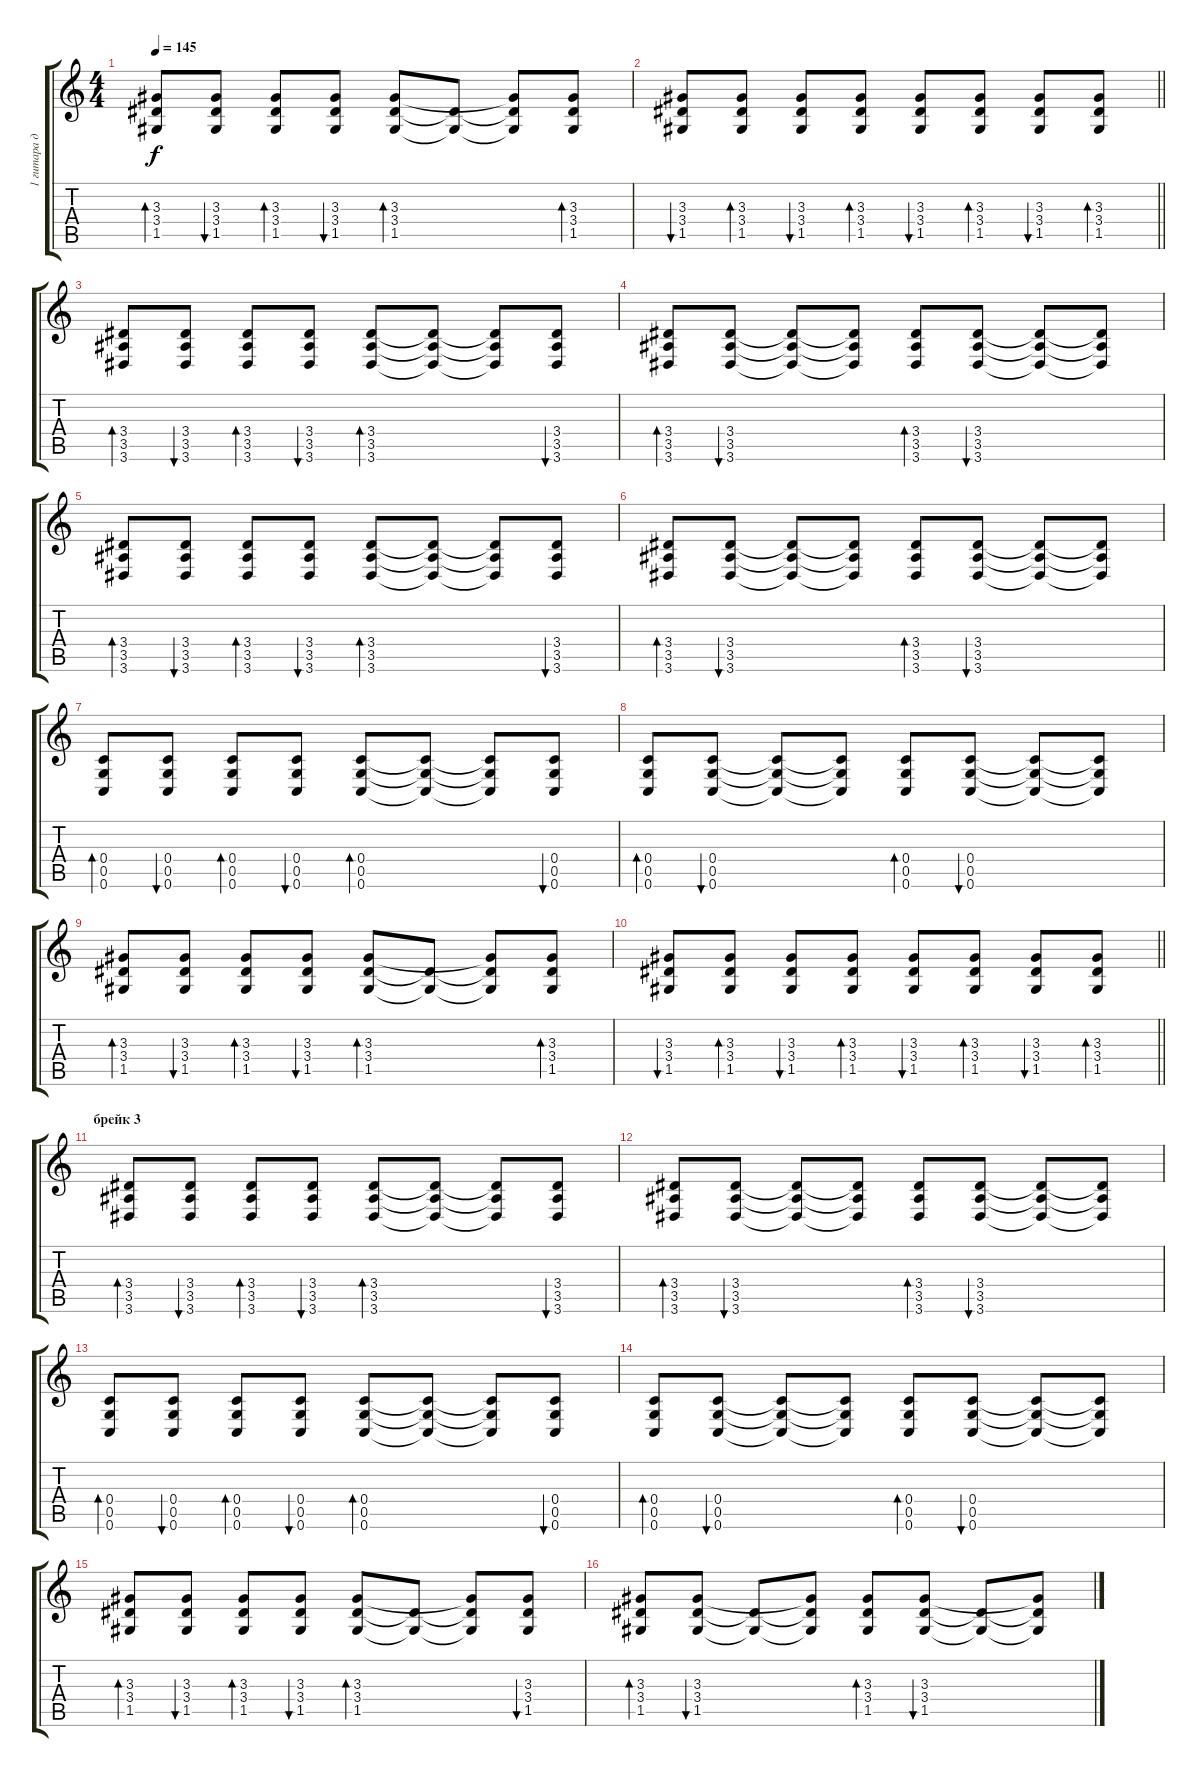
\track ("1 гитара дистр" "1 гитара д") {instrument distortionguitar}
\staff {score tabs}
\tuning (D4 A3 F3 C3 G2 C2) {hide}
\ts (4 4)
\tempo 145
\clef g2
\ks c
(3.3 3.4 1.5).8{bd 60 dy f} (3.3 3.4 1.5).8{bu 60} (3.3 3.4 1.5).8{bd 60} (3.3 3.4 1.5).8{bu 60} (3.3 3.4 1.5).8{bd 60} (3.4{t} 1.5{t}).8 (3.3{t} 3.4{t} 1.5{t}).8 (3.3 3.4 1.5).8{bd 60} |
\barLineRight lightlight
(3.3 3.4 1.5).8{bu 60} (3.3 3.4 1.5).8{bd 60} (3.3 3.4 1.5).8{bu 60} (3.3 3.4 1.5).8{bd 60} (3.3 3.4 1.5).8{bu 60} (3.3 3.4 1.5).8{bd 60} (3.3 3.4 1.5).8{bu 60} (3.3 3.4 1.5).8{bd 60} |
(3.4 3.5 3.6).8{bd 60} (3.4 3.5 3.6).8{bu 60} (3.4 3.5 3.6).8{bd 60} (3.4 3.5 3.6).8{bu 60} (3.4 3.5 3.6).8{bd 60} (3.4{t} 3.5{t} 3.6{t}).8 (3.4{t} 3.5{t} 3.6{t}).8 (3.4 3.5 3.6).8{bu 60} |
(3.4 3.5 3.6).8{bd 60} (3.4 3.5 3.6).8{bu 60} (3.4{t} 3.5{t} 3.6{t}).8 (3.4{t} 3.5{t} 3.6{t}).8 (3.4 3.5 3.6).8{bd 60} (3.4 3.5 3.6).8{bu 60} (3.4{t} 3.5{t} 3.6{t}).8 (3.4{t} 3.5{t} 3.6{t}).8 |
(3.4 3.5 3.6).8{bd 60} (3.4 3.5 3.6).8{bu 60} (3.4 3.5 3.6).8{bd 60} (3.4 3.5 3.6).8{bu 60} (3.4 3.5 3.6).8{bd 60} (3.4{t} 3.5{t} 3.6{t}).8 (3.4{t} 3.5{t} 3.6{t}).8 (3.4 3.5 3.6).8{bu 60} |
(3.4 3.5 3.6).8{bd 60} (3.4 3.5 3.6).8{bu 60} (3.4{t} 3.5{t} 3.6{t}).8 (3.4{t} 3.5{t} 3.6{t}).8 (3.4 3.5 3.6).8{bd 60} (3.4 3.5 3.6).8{bu 60} (3.4{t} 3.5{t} 3.6{t}).8 (3.4{t} 3.5{t} 3.6{t}).8 |
(0.4 0.5 0.6).8{bd 60} (0.4 0.5 0.6).8{bu 60} (0.4 0.5 0.6).8{bd 60} (0.4 0.5 0.6).8{bu 60} (0.4 0.5 0.6).8{bd 60} (0.4{t} 0.5{t} 0.6{t}).8 (0.4{t} 0.5{t} 0.6{t}).8 (0.4 0.5 0.6).8{bu 60} |
(0.4 0.5 0.6).8{bd 60} (0.4 0.5 0.6).8{bu 60} (0.4{t} 0.5{t} 0.6{t}).8 (0.4{t} 0.5{t} 0.6{t}).8 (0.4 0.5 0.6).8{bd 60} (0.4 0.5 0.6).8{bu 60} (0.4{t} 0.5{t} 0.6{t}).8 (0.4{t} 0.5{t} 0.6{t}).8 |
(3.3 3.4 1.5).8{bd 60} (3.3 3.4 1.5).8{bu 60} (3.3 3.4 1.5).8{bd 60} (3.3 3.4 1.5).8{bu 60} (3.3 3.4 1.5).8{bd 60} (3.4{t} 1.5{t}).8 (3.3{t} 3.4{t} 1.5{t}).8 (3.3 3.4 1.5).8{bd 60} |
\barLineRight lightlight
(3.3 3.4 1.5).8{bu 60} (3.3 3.4 1.5).8{bd 60} (3.3 3.4 1.5).8{bu 60} (3.3 3.4 1.5).8{bd 60} (3.3 3.4 1.5).8{bu 60} (3.3 3.4 1.5).8{bd 60} (3.3 3.4 1.5).8{bu 60} (3.3 3.4 1.5).8{bd 60} |
\section ("" "брейк 3")
(3.4 3.5 3.6).8{bd 60} (3.4 3.5 3.6).8{bu 60} (3.4 3.5 3.6).8{bd 60} (3.4 3.5 3.6).8{bu 60} (3.4 3.5 3.6).8{bd 60} (3.4{t} 3.5{t} 3.6{t}).8 (3.4{t} 3.5{t} 3.6{t}).8 (3.4 3.5 3.6).8{bu 60} |
(3.4 3.5 3.6).8{bd 60} (3.4 3.5 3.6).8{bu 60} (3.4{t} 3.5{t} 3.6{t}).8 (3.4{t} 3.5{t} 3.6{t}).8 (3.4 3.5 3.6).8{bd 60} (3.4 3.5 3.6).8{bu 60} (3.4{t} 3.5{t} 3.6{t}).8 (3.4{t} 3.5{t} 3.6{t}).8 |
(0.4 0.5 0.6).8{bd 60} (0.4 0.5 0.6).8{bu 60} (0.4 0.5 0.6).8{bd 60} (0.4 0.5 0.6).8{bu 60} (0.4 0.5 0.6).8{bd 60} (0.4{t} 0.5{t} 0.6{t}).8 (0.4{t} 0.5{t} 0.6{t}).8 (0.4 0.5 0.6).8{bu 60} |
(0.4 0.5 0.6).8{bd 60} (0.4 0.5 0.6).8{bu 60} (0.4{t} 0.5{t} 0.6{t}).8 (0.4{t} 0.5{t} 0.6{t}).8 (0.4 0.5 0.6).8{bd 60} (0.4 0.5 0.6).8{bu 60} (0.4{t} 0.5{t} 0.6{t}).8 (0.4{t} 0.5{t} 0.6{t}).8 |
(3.3 3.4 1.5).8{bd 60} (3.3 3.4 1.5).8{bu 60} (3.3 3.4 1.5).8{bd 60} (3.3 3.4 1.5).8{bu 60} (3.3 3.4 1.5).8{bd 60} (3.4{t} 1.5{t}).8 (3.3{t} 3.4{t} 1.5{t}).8 (3.3 3.4 1.5).8{bu 60} |
(3.3 3.4 1.5).8{bd 60} (3.3 3.4 1.5).8{bu 60} (3.4{t} 1.5{t}).8 (3.3{t} 3.4{t} 1.5{t}).8 (3.3 3.4 1.5).8{bd 60} (3.3 3.4 1.5).8{bu 60} (3.4{t} 1.5{t}).8 (3.3{t} 3.4{t} 1.5{t}).8
